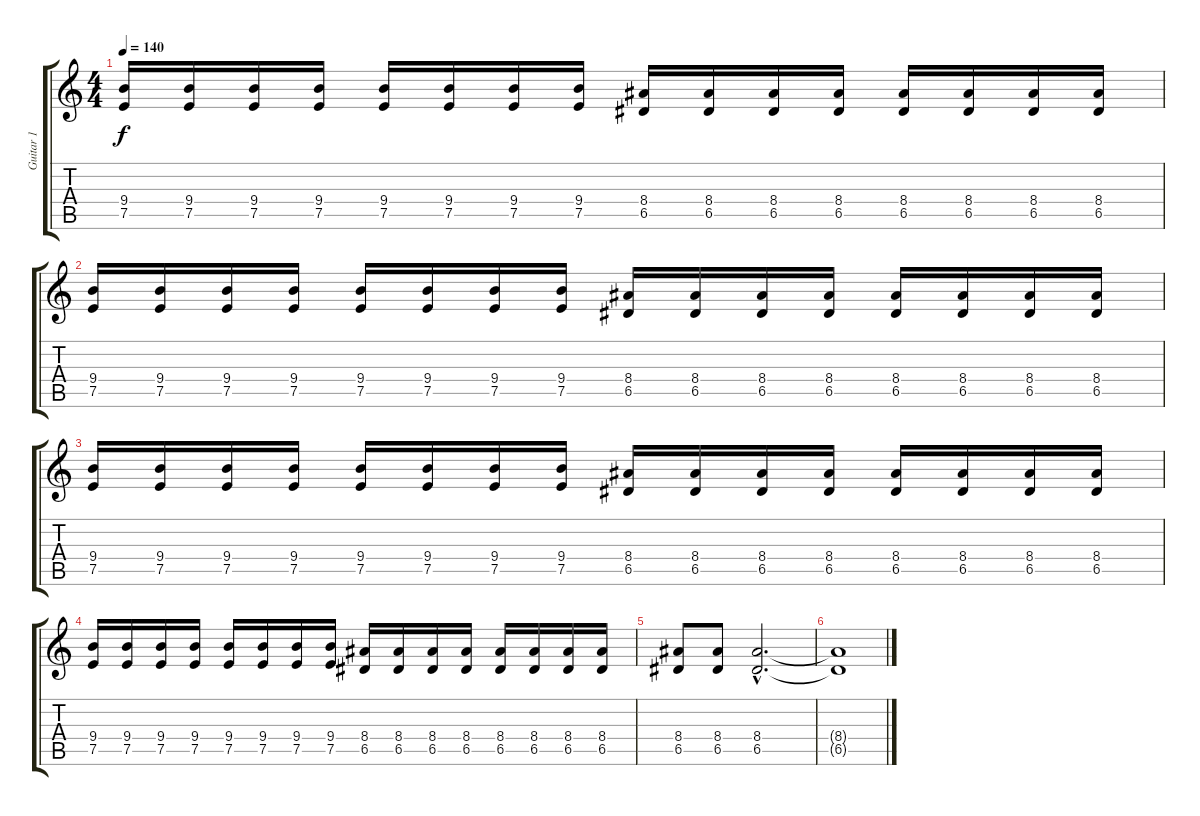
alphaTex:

\track ("Guitar 1" "Guitar 1") {instrument distortionguitar}
\staff {score tabs}
\tuning (E4 B3 G3 D3 A2 E2) {hide}
\ts (4 4)
\tempo 140
\clef g2
\ks c
(9.4 7.5).16{dy f} (9.4 7.5).16 (9.4 7.5).16 (9.4 7.5).16 (9.4 7.5).16 (9.4 7.5).16 (9.4 7.5).16 (9.4 7.5).16 (8.4 6.5).16 (8.4 6.5).16 (8.4 6.5).16 (8.4 6.5).16 (8.4 6.5).16 (8.4 6.5).16 (8.4 6.5).16 (8.4 6.5).16 |
(9.4 7.5).16 (9.4 7.5).16 (9.4 7.5).16 (9.4 7.5).16 (9.4 7.5).16 (9.4 7.5).16 (9.4 7.5).16 (9.4 7.5).16 (8.4 6.5).16 (8.4 6.5).16 (8.4 6.5).16 (8.4 6.5).16 (8.4 6.5).16 (8.4 6.5).16 (8.4 6.5).16 (8.4 6.5).16 |
(9.4 7.5).16 (9.4 7.5).16 (9.4 7.5).16 (9.4 7.5).16 (9.4 7.5).16 (9.4 7.5).16 (9.4 7.5).16 (9.4 7.5).16 (8.4 6.5).16 (8.4 6.5).16 (8.4 6.5).16 (8.4 6.5).16 (8.4 6.5).16 (8.4 6.5).16 (8.4 6.5).16 (8.4 6.5).16 |
(9.4 7.5).16 (9.4 7.5).16 (9.4 7.5).16 (9.4 7.5).16 (9.4 7.5).16 (9.4 7.5).16 (9.4 7.5).16 (9.4 7.5).16 (8.4 6.5).16 (8.4 6.5).16 (8.4 6.5).16 (8.4 6.5).16 (8.4 6.5).16 (8.4 6.5).16 (8.4 6.5).16 (8.4 6.5).16 |
(8.4 6.5).8 (8.4 6.5).8 (8.4{hac} 6.5{hac}).2{d} |
(8.4{t} 6.5{t}).1
